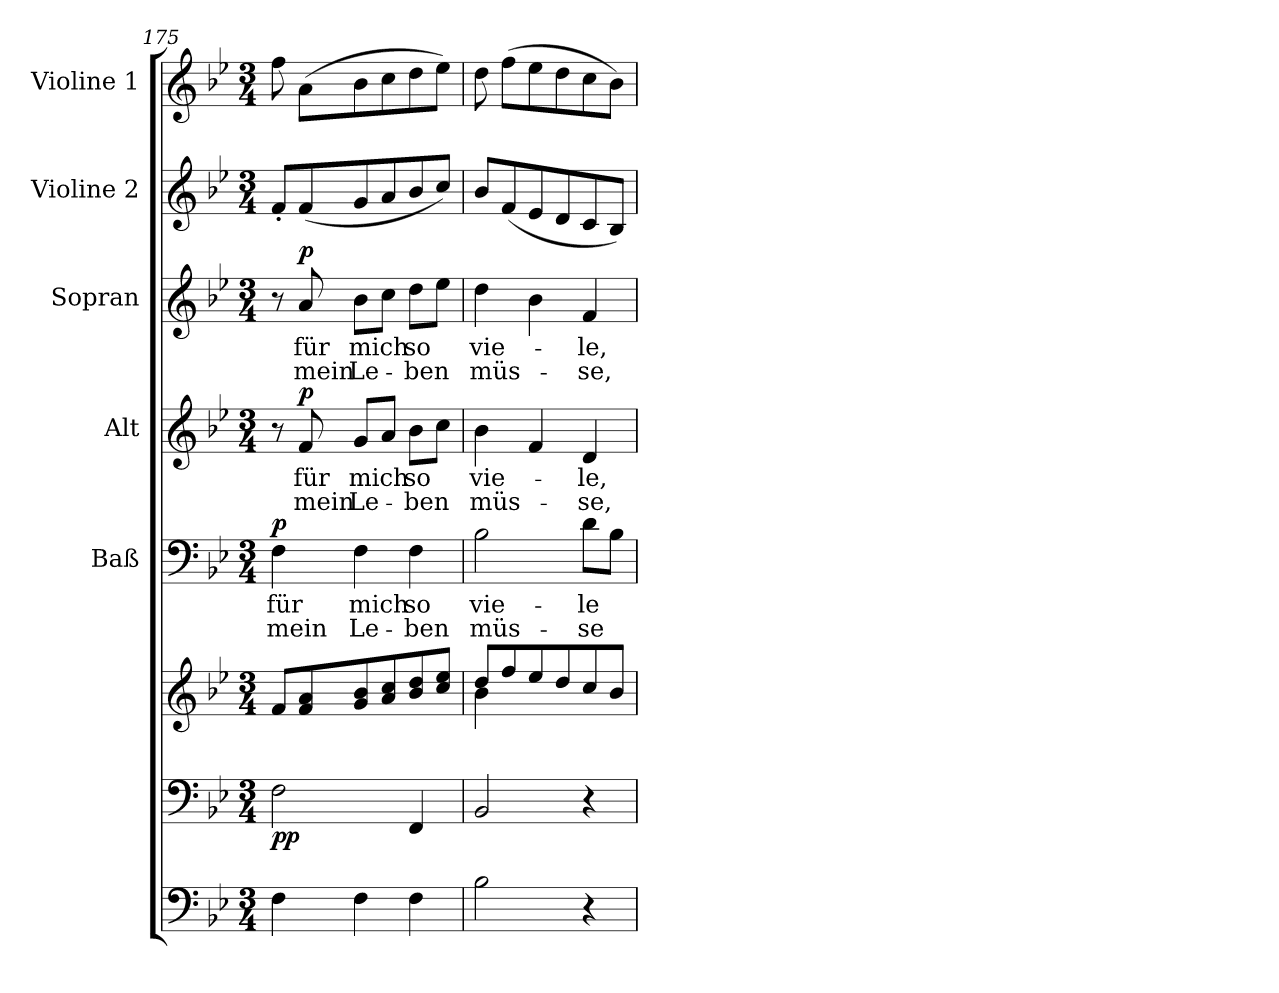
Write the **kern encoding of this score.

**kern	**kern	**kern	**dynam	**kern	**text	**text	**dynam	**kern	**text	**text	**dynam	**kern	**text	**text	**dynam	**kern	**kern
*part7	*part6	*part6	*part6	*part5	*part5	*part5	*part5	*part4	*part4	*part4	*part4	*part3	*part3	*part3	*part3	*part2	*part1
*staff8	*staff7	*staff6	*staff6/7	*staff5	*staff5	*staff5	*staff5	*staff4	*staff4	*staff4	*staff4	*staff3	*staff3	*staff3	*staff3	*staff2	*staff1
*	*	*	*	*I"Baß	*	*	*	*I"Alt	*	*	*	*I"Sopran	*	*	*	*I"Violine 2	*I"Violine 1
*	*	*	*	*	*	*	*	*	*	*	*	*	*	*	*	*I'Vln	*I'Vln
*clefF4	*clefF4	*clefG2	*	*clefF4	*	*	*	*clefG2	*	*	*	*clefG2	*	*	*	*clefG2	*clefG2
*ITrd7c12	*	*	*	*	*	*	*	*	*	*	*	*	*	*	*	*	*
*k[b-e-]	*k[b-e-]	*k[b-e-]	*	*k[b-e-]	*	*	*	*k[b-e-]	*	*	*	*k[b-e-]	*	*	*	*k[b-e-]	*k[b-e-]
*B-:	*B-:	*B-:	*	*B-:	*	*	*	*B-:	*	*	*	*B-:	*	*	*	*B-:	*B-:
*M3/4	*M3/4	*M3/4	*	*M3/4	*	*	*	*M3/4	*	*	*	*M3/4	*	*	*	*M3/4	*M3/4
=175	=175	=175	=175	=175	=175	=175	=175	=175	=175	=175	=175	=175	=175	=175	=175	=175	=175
!	!	!	!LO:DY:b=2	!	!LO:LY:b	!LO:LY:b	!	!	!	!	!	!	!	!	!	!	!
!	!	!	!LO:DY:n=1:b	!	!	!	!LO:DY:a	!	!	!	!	!	!	!	!	!	!
4FF\	2F\	8f/L	p p	4F\	für	mein	p	8r	.	.	.	8r	.	.	.	8f'</L	8ff\
!	!	!	!	!	!	!	!	!	!LO:LY:b	!LO:LY:b	!LO:DY:a	!	!LO:LY:b	!LO:LY:b	!LO:DY:a	!	!
.	.	8f/ 8a/	.	.	.	.	.	8f/	für	mein	p	8a/	für	mein	p	(<8f/	(>8a\L
!	!	!	!	!	!LO:LY:b	!LO:LY:b	!	!	!LO:LY:b	!LO:LY:b	!	!	!LO:LY:b	!LO:LY:b	!	!	!
4FF\	.	8g/ 8b-/	.	4F\	mich	Le-	.	8g/L	mich	Le-	.	8b-\L	mich	Le-	.	8g/	8b-\
.	.	8a/ 8cc/	.	.	.	.	.	8a/J	.	.	.	8cc\J	.	.	.	8a/	8cc\
!	!	!	!	!	!LO:LY:b	!LO:LY:b	!	!	!LO:LY:b	!LO:LY:b	!	!	!LO:LY:b	!LO:LY:b	!	!	!
4FF\	4FF/	8b-/ 8dd/	.	4F\	so	-ben	.	8b-\L	so	-ben	.	8dd\L	so	-ben	.	8b-/	8dd\
.	.	8cc/ 8ee-/J	.	.	.	.	.	8cc\J	.	.	.	8ee-\J	.	.	.	8cc/J)	8ee-\J)
=176	=176	=176	=176	=176	=176	=176	=176	=176	=176	=176	=176	=176	=176	=176	=176	=176	=176
*	*	*^	*	*	*	*	*	*	*	*	*	*	*	*	*	*	*
!	!	!	!	!	!	!LO:LY:b	!LO:LY:b	!	!	!LO:LY:b	!LO:LY:b	!	!	!LO:LY:b	!LO:LY:b	!	!	!
2BB-\	2BB-/	8dd/L	4b-\	.	2B-\	vie-	müs-	.	4b-\	vie-	müs-	.	4dd\	vie-	müs-	.	8b-/L	8dd\
.	.	8ff/	.	.	.	.	.	.	.	.	.	.	.	.	.	.	(<8f/	(>8ff\L
.	.	8ee-/	2ryy	.	.	.	.	.	4f/	.	.	.	4b-\	.	.	.	8e-/	8ee-\
.	.	8dd/	.	.	.	.	.	.	.	.	.	.	.	.	.	.	8d/	8dd\
!	!	!	!	!	!	!LO:LY:b	!LO:LY:b	!	!	!LO:LY:b	!LO:LY:b	!	!	!LO:LY:b	!LO:LY:b	!	!	!
4r	4r	8cc/	.	.	8d\L	-le	-se	.	4d/	-le,	-se,	.	4f/	-le,	-se,	.	8c/	8cc\
.	.	8b-/J	.	.	8B-\J	.	.	.	.	.	.	.	.	.	.	.	8B-/J)	8b-\J)
*	*	*v	*v	*	*	*	*	*	*	*	*	*	*	*	*	*	*	*
=	=	=	=	=	=	=	=	=	=	=	=	=	=	=	=	=	=
*-	*-	*-	*-	*-	*-	*-	*-	*-	*-	*-	*-	*-	*-	*-	*-	*-	*-
